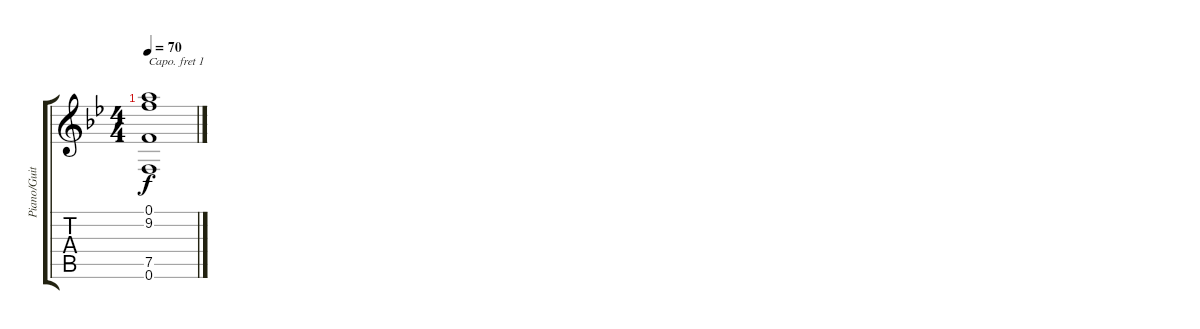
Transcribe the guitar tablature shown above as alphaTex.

\track ("Piano/Guitar (capo 1)" "Piano/Guit") {instrument acousticguitarsteel}
\staff {score tabs}
\capo 1
\tuning (E4 B3 G3 D3 A2 E2) {hide}
\ts (4 4)
\tempo 70
\clef g2
\ks bb
(0.1{t} 9.2{t} 7.5{t} 0.6{t}).1{dy f}
